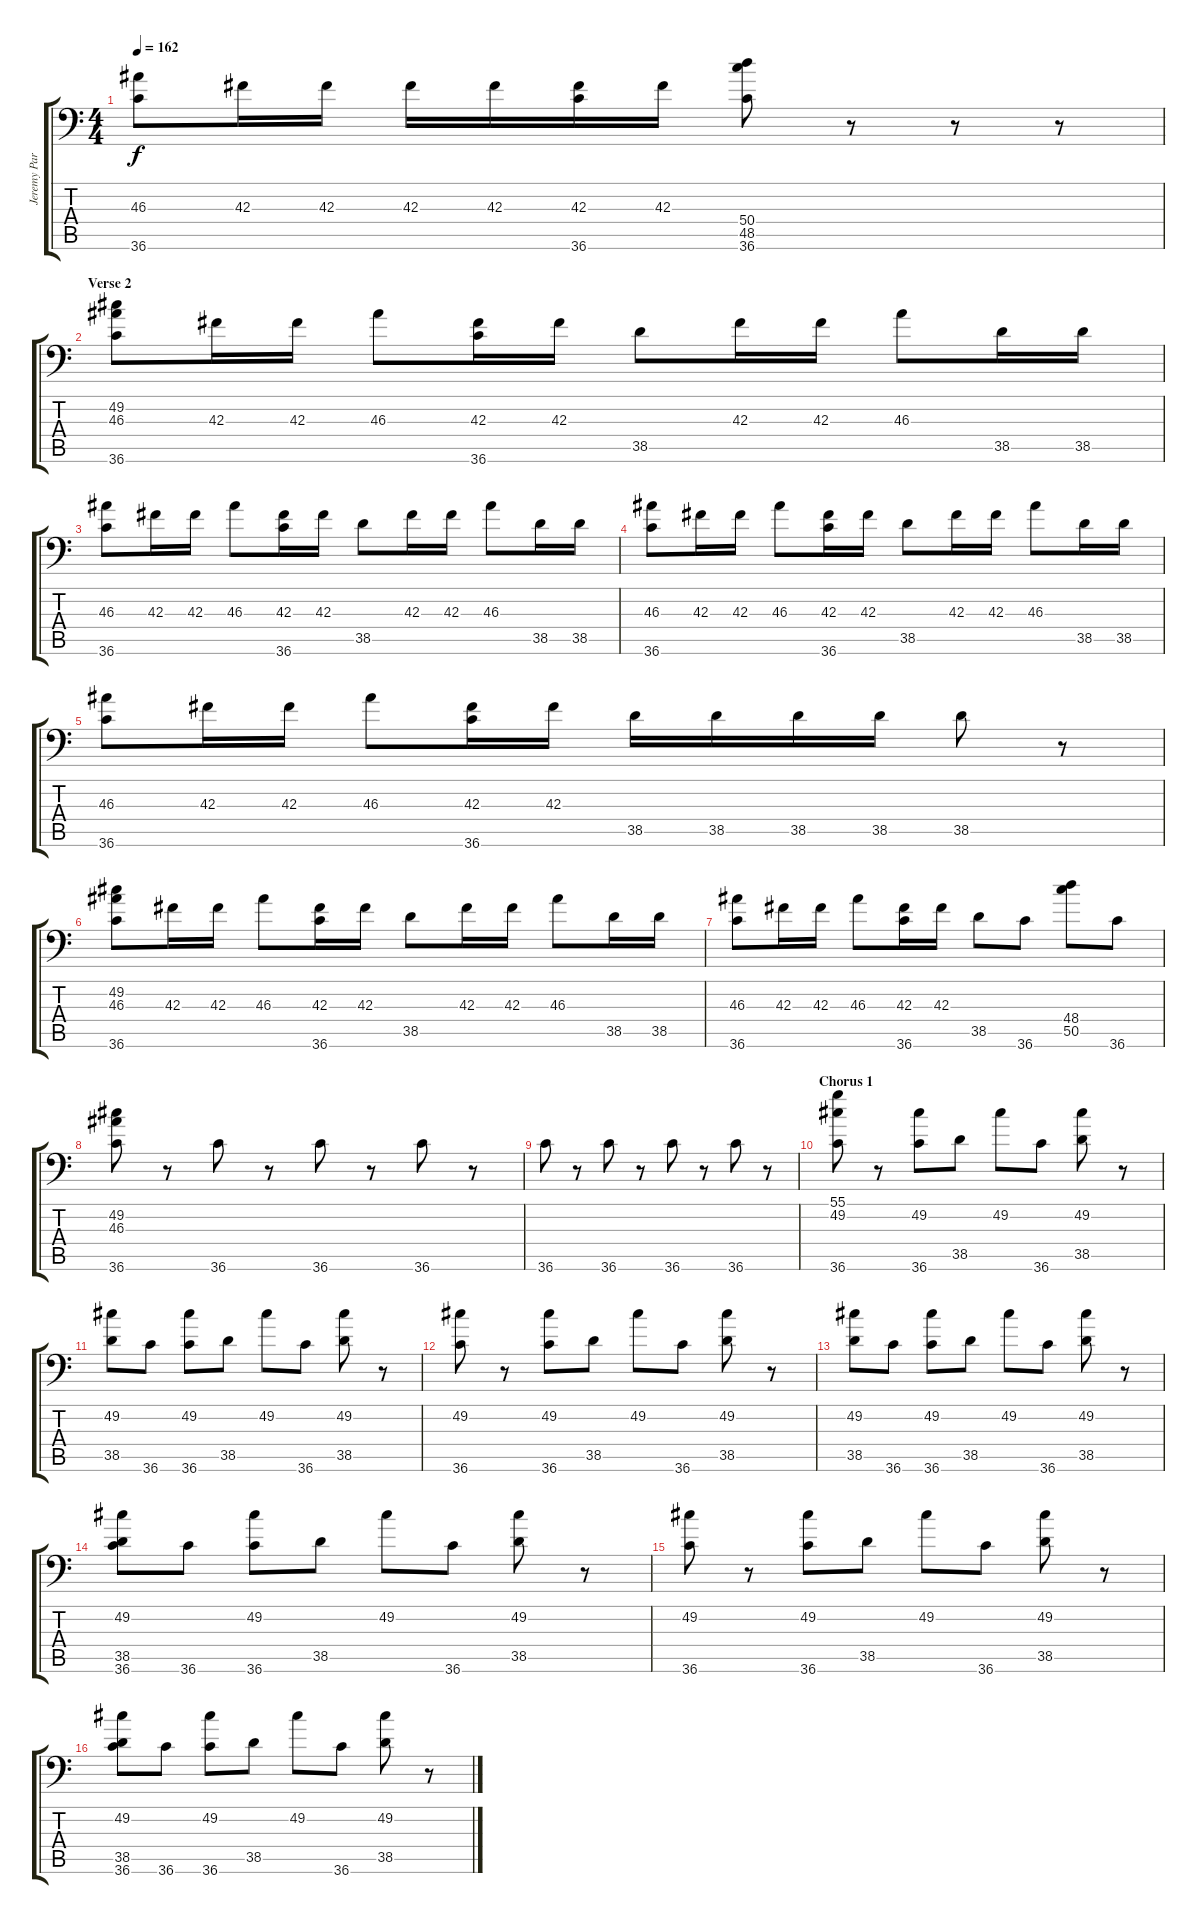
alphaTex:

\track ("Jeremy Park" "Jeremy Par") {instrument acousticgrandpiano}
\staff {score tabs}
\tuning (C-1 C-1 C-1 C-1 C-1 C-1) {hide}
\ts (4 4)
\tempo 162
\clef f4
\ks c
(46.3 36.6).8{dy f} 42.3.16 42.3.16 42.3.16 42.3.16 (42.3 36.6).16 42.3.16 (50.4 48.5 36.6).8 r.8 r.8 r.8 |
\section ("" "Verse 2")
(49.2 46.3 36.6).8 42.3.16 42.3.16 46.3.8 (42.3 36.6).16 42.3.16 38.5.8 42.3.16 42.3.16 46.3.8 38.5.16 38.5.16 |
(46.3 36.6).8 42.3.16 42.3.16 46.3.8 (42.3 36.6).16 42.3.16 38.5.8 42.3.16 42.3.16 46.3.8 38.5.16 38.5.16 |
(46.3 36.6).8 42.3.16 42.3.16 46.3.8 (42.3 36.6).16 42.3.16 38.5.8 42.3.16 42.3.16 46.3.8 38.5.16 38.5.16 |
(46.3 36.6).8 42.3.16 42.3.16 46.3.8 (42.3 36.6).16 42.3.16 38.5.16 38.5.16 38.5.16 38.5.16 38.5.8 r.8 |
(49.2 46.3 36.6).8 42.3.16 42.3.16 46.3.8 (42.3 36.6).16 42.3.16 38.5.8 42.3.16 42.3.16 46.3.8 38.5.16 38.5.16 |
(46.3 36.6).8 42.3.16 42.3.16 46.3.8 (42.3 36.6).16 42.3.16 38.5.8 36.6.8 (48.4 50.5).8 36.6.8 |
(49.2 46.3 36.6).8 r.8 36.6.8 r.8 36.6.8 r.8 36.6.8 r.8 |
36.6.8 r.8 36.6.8 r.8 36.6.8 r.8 36.6.8 r.8 |
\section ("" "Chorus 1")
(55.1 49.2 36.6).8 r.8 (49.2 36.6).8 38.5.8 49.2.8 36.6.8 (49.2 38.5).8 r.8 |
(49.2 38.5).8 36.6.8 (49.2 36.6).8 38.5.8 49.2.8 36.6.8 (49.2 38.5).8 r.8 |
(49.2 36.6).8 r.8 (49.2 36.6).8 38.5.8 49.2.8 36.6.8 (49.2 38.5).8 r.8 |
(49.2 38.5).8 36.6.8 (49.2 36.6).8 38.5.8 49.2.8 36.6.8 (49.2 38.5).8 r.8 |
(49.2 38.5 36.6).8 36.6.8 (49.2 36.6).8 38.5.8 49.2.8 36.6.8 (49.2 38.5).8 r.8 |
(49.2 36.6).8 r.8 (49.2 36.6).8 38.5.8 49.2.8 36.6.8 (49.2 38.5).8 r.8 |
(49.2 38.5 36.6).8 36.6.8 (49.2 36.6).8 38.5.8 49.2.8 36.6.8 (49.2 38.5).8 r.8
